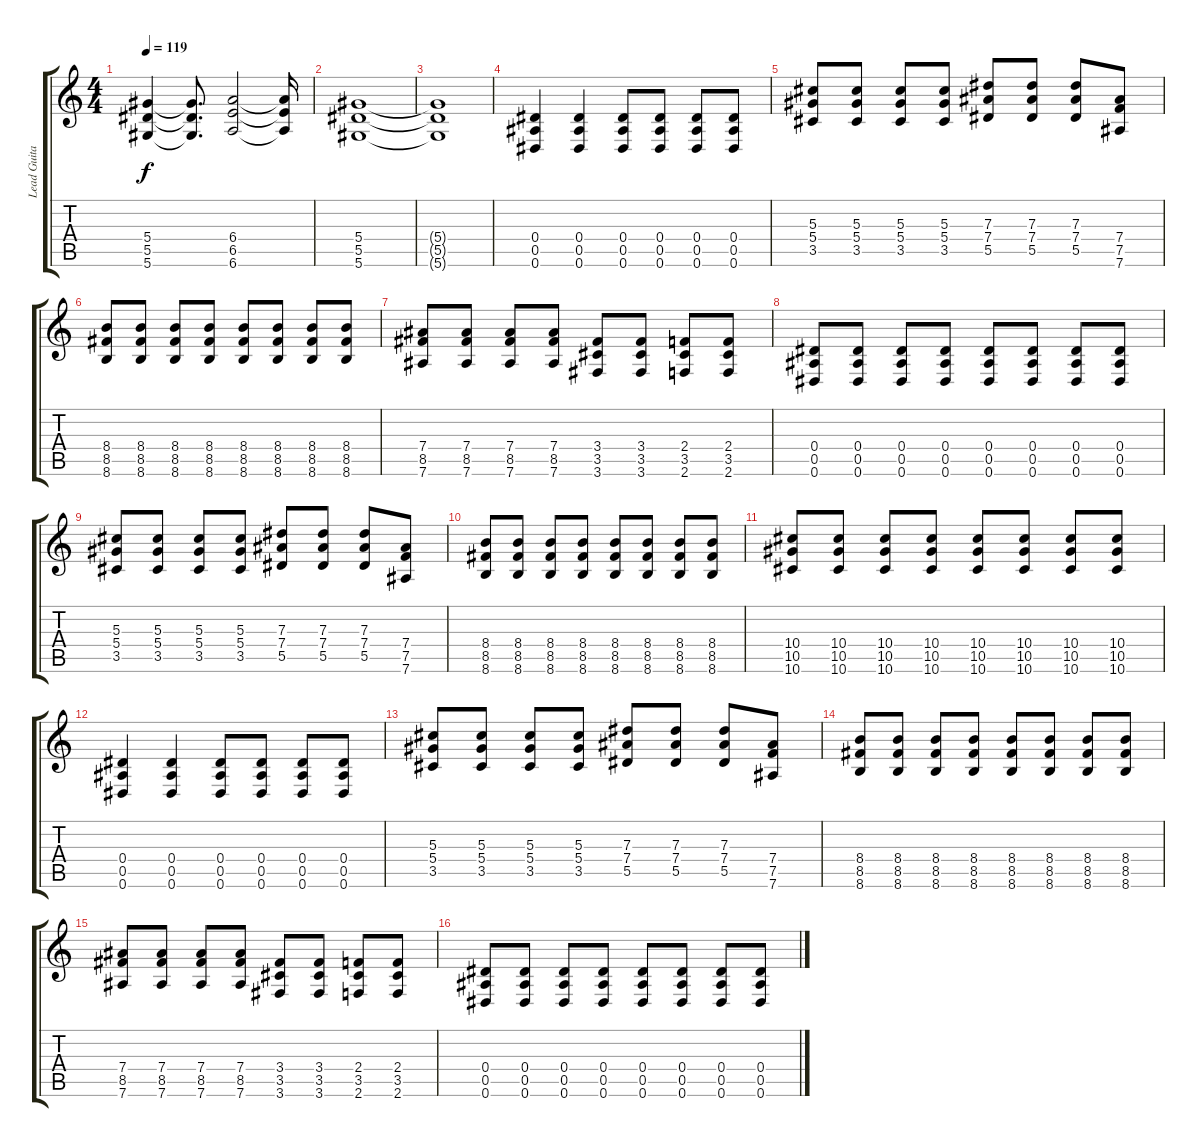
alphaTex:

\track ("Lead Guitar" "Lead Guita") {instrument distortionguitar}
\staff {score tabs}
\tuning (F4 C4 Ab3 Eb3 Bb2 Eb2) {hide}
\ts (4 4)
\tempo 119
\clef g2
\ks c
(5.4 5.5 5.6).4{dy f} (5.4{t} 5.5{t} 5.6{t}).8{d} (6.4 6.5 6.6).2 (6.4{t} 6.5{t} 6.6{t}).16 |
(5.4 5.5 5.6).1 |
(5.4{t} 5.5{t} 5.6{t}).1 |
(0.4 0.5 0.6).4 (0.4 0.5 0.6).4 (0.4 0.5 0.6).8 (0.4 0.5 0.6).8 (0.4 0.5 0.6).8 (0.4 0.5 0.6).8 |
(5.3 5.4 3.5).8 (5.3 5.4 3.5).8 (5.3 5.4 3.5).8 (5.3 5.4 3.5).8 (7.3 7.4 5.5).8 (7.3 7.4 5.5).8 (7.3 7.4 5.5).8 (7.4 7.5 7.6).8 |
(8.4 8.5 8.6).8 (8.4 8.5 8.6).8 (8.4 8.5 8.6).8 (8.4 8.5 8.6).8 (8.4 8.5 8.6).8 (8.4 8.5 8.6).8 (8.4 8.5 8.6).8 (8.4 8.5 8.6).8 |
(7.4 8.5 7.6).8 (7.4 8.5 7.6).8 (7.4 8.5 7.6).8 (7.4 8.5 7.6).8 (3.4 3.5 3.6).8 (3.4 3.5 3.6).8 (2.4 3.5 2.6).8 (2.4 3.5 2.6).8 |
(0.4 0.5 0.6).8 (0.4 0.5 0.6).8 (0.4 0.5 0.6).8 (0.4 0.5 0.6).8 (0.4 0.5 0.6).8 (0.4 0.5 0.6).8 (0.4 0.5 0.6).8 (0.4 0.5 0.6).8 |
(5.3 5.4 3.5).8 (5.3 5.4 3.5).8 (5.3 5.4 3.5).8 (5.3 5.4 3.5).8 (7.3 7.4 5.5).8 (7.3 7.4 5.5).8 (7.3 7.4 5.5).8 (7.4 7.5 7.6).8 |
(8.4 8.5 8.6).8 (8.4 8.5 8.6).8 (8.4 8.5 8.6).8 (8.4 8.5 8.6).8 (8.4 8.5 8.6).8 (8.4 8.5 8.6).8 (8.4 8.5 8.6).8 (8.4 8.5 8.6).8 |
(10.4 10.5 10.6).8 (10.4 10.5 10.6).8 (10.4 10.5 10.6).8 (10.4 10.5 10.6).8 (10.4 10.5 10.6).8 (10.4 10.5 10.6).8 (10.4 10.5 10.6).8 (10.4 10.5 10.6).8 |
(0.4 0.5 0.6).4 (0.4 0.5 0.6).4 (0.4 0.5 0.6).8 (0.4 0.5 0.6).8 (0.4 0.5 0.6).8 (0.4 0.5 0.6).8 |
(5.3 5.4 3.5).8 (5.3 5.4 3.5).8 (5.3 5.4 3.5).8 (5.3 5.4 3.5).8 (7.3 7.4 5.5).8 (7.3 7.4 5.5).8 (7.3 7.4 5.5).8 (7.4 7.5 7.6).8 |
(8.4 8.5 8.6).8 (8.4 8.5 8.6).8 (8.4 8.5 8.6).8 (8.4 8.5 8.6).8 (8.4 8.5 8.6).8 (8.4 8.5 8.6).8 (8.4 8.5 8.6).8 (8.4 8.5 8.6).8 |
(7.4 8.5 7.6).8 (7.4 8.5 7.6).8 (7.4 8.5 7.6).8 (7.4 8.5 7.6).8 (3.4 3.5 3.6).8 (3.4 3.5 3.6).8 (2.4 3.5 2.6).8 (2.4 3.5 2.6).8 |
(0.4 0.5 0.6).8 (0.4 0.5 0.6).8 (0.4 0.5 0.6).8 (0.4 0.5 0.6).8 (0.4 0.5 0.6).8 (0.4 0.5 0.6).8 (0.4 0.5 0.6).8 (0.4 0.5 0.6).8
